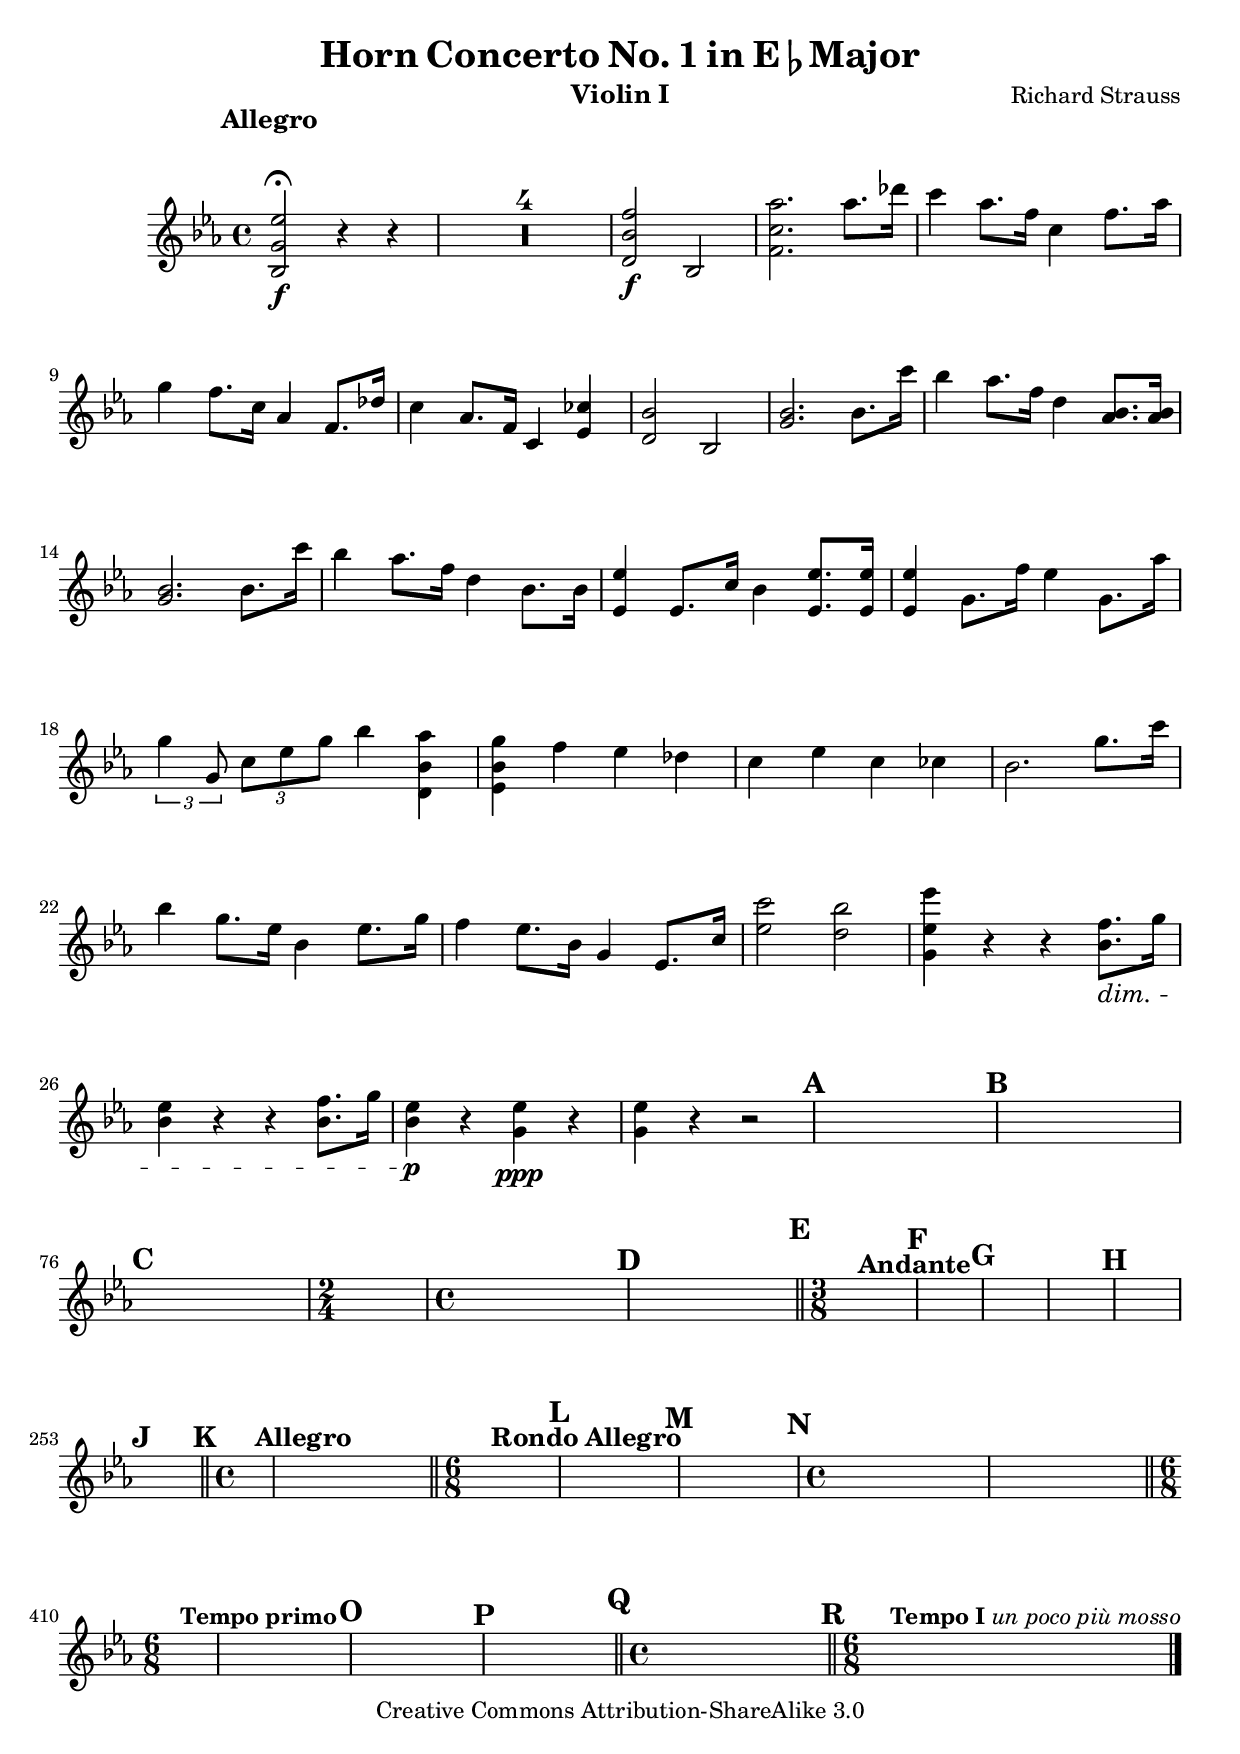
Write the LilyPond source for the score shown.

\version "2.12.2"

\version "2.12.2"

\include "defs.lyi"

violinOneMvtI = \relative c'
{
  \key ees \major
  <bes g' ees'>2\f\fermata r4 r |
  R1*4 |
  <d bes' f'>2\f bes |
  <f' c' aes'>2. aes'8. des16 |
  c4 aes8. f16 c4 f8. aes16 |
  g4 f8. c16 aes4 f8. des'16 |
  c4 aes8. f16 c4 <ees ces'>4 |
  <d bes'>2 bes |
  <g' bes>2. bes8. c'16 |
  bes4 aes8. f16 d4 <aes bes>8. <aes bes>16 |
  <g bes>2. bes8. c'16 |
  bes4 aes8. f16 d4 bes8. bes16 |
  <ees, ees'>4 ees8. c'16 bes4 <ees, ees'>8. <ees ees'>16 |
  <ees ees'>4 g8. f'16 ees4 g,8. aes'16 |
  \times 2/3 {g4 g,8} \times 2/3 {c8 ees g} bes4 <d,, bes' aes'>4 |
  <ees bes' g'>4 f' ees des |
  c ees c ces |
  bes2. g'8. c16 |
  bes4 g8. ees16 bes4 ees8. g16 |
  f4 ees8. bes16 g4 ees8. c'16 |
  <ees c'>2 <d bes'> |
  \dimTextDim
  <g, ees' ees'>4 r r <bes f'>8.\> g'16 |
  \dimHairpin
  <bes, ees>4 r r <bes f'>8. g'16 |
  <bes, ees>4\p r <g ees'>\ppp r |
  <g ees'> r r2 |

  %A
}

violinOneMvtII = \relative c'
{
}

violinOneMvtIII = \relative c'
{
}

violinOne = {\violinOneMvtI \violinOneMvtII \violinOneMvtIII}




\paper
{
  ragged-last-bottom = ##f
}

instrument = \markup {Violin I}

\include "header.lyi"

notes = \violinOne

\include "part.lyi"

